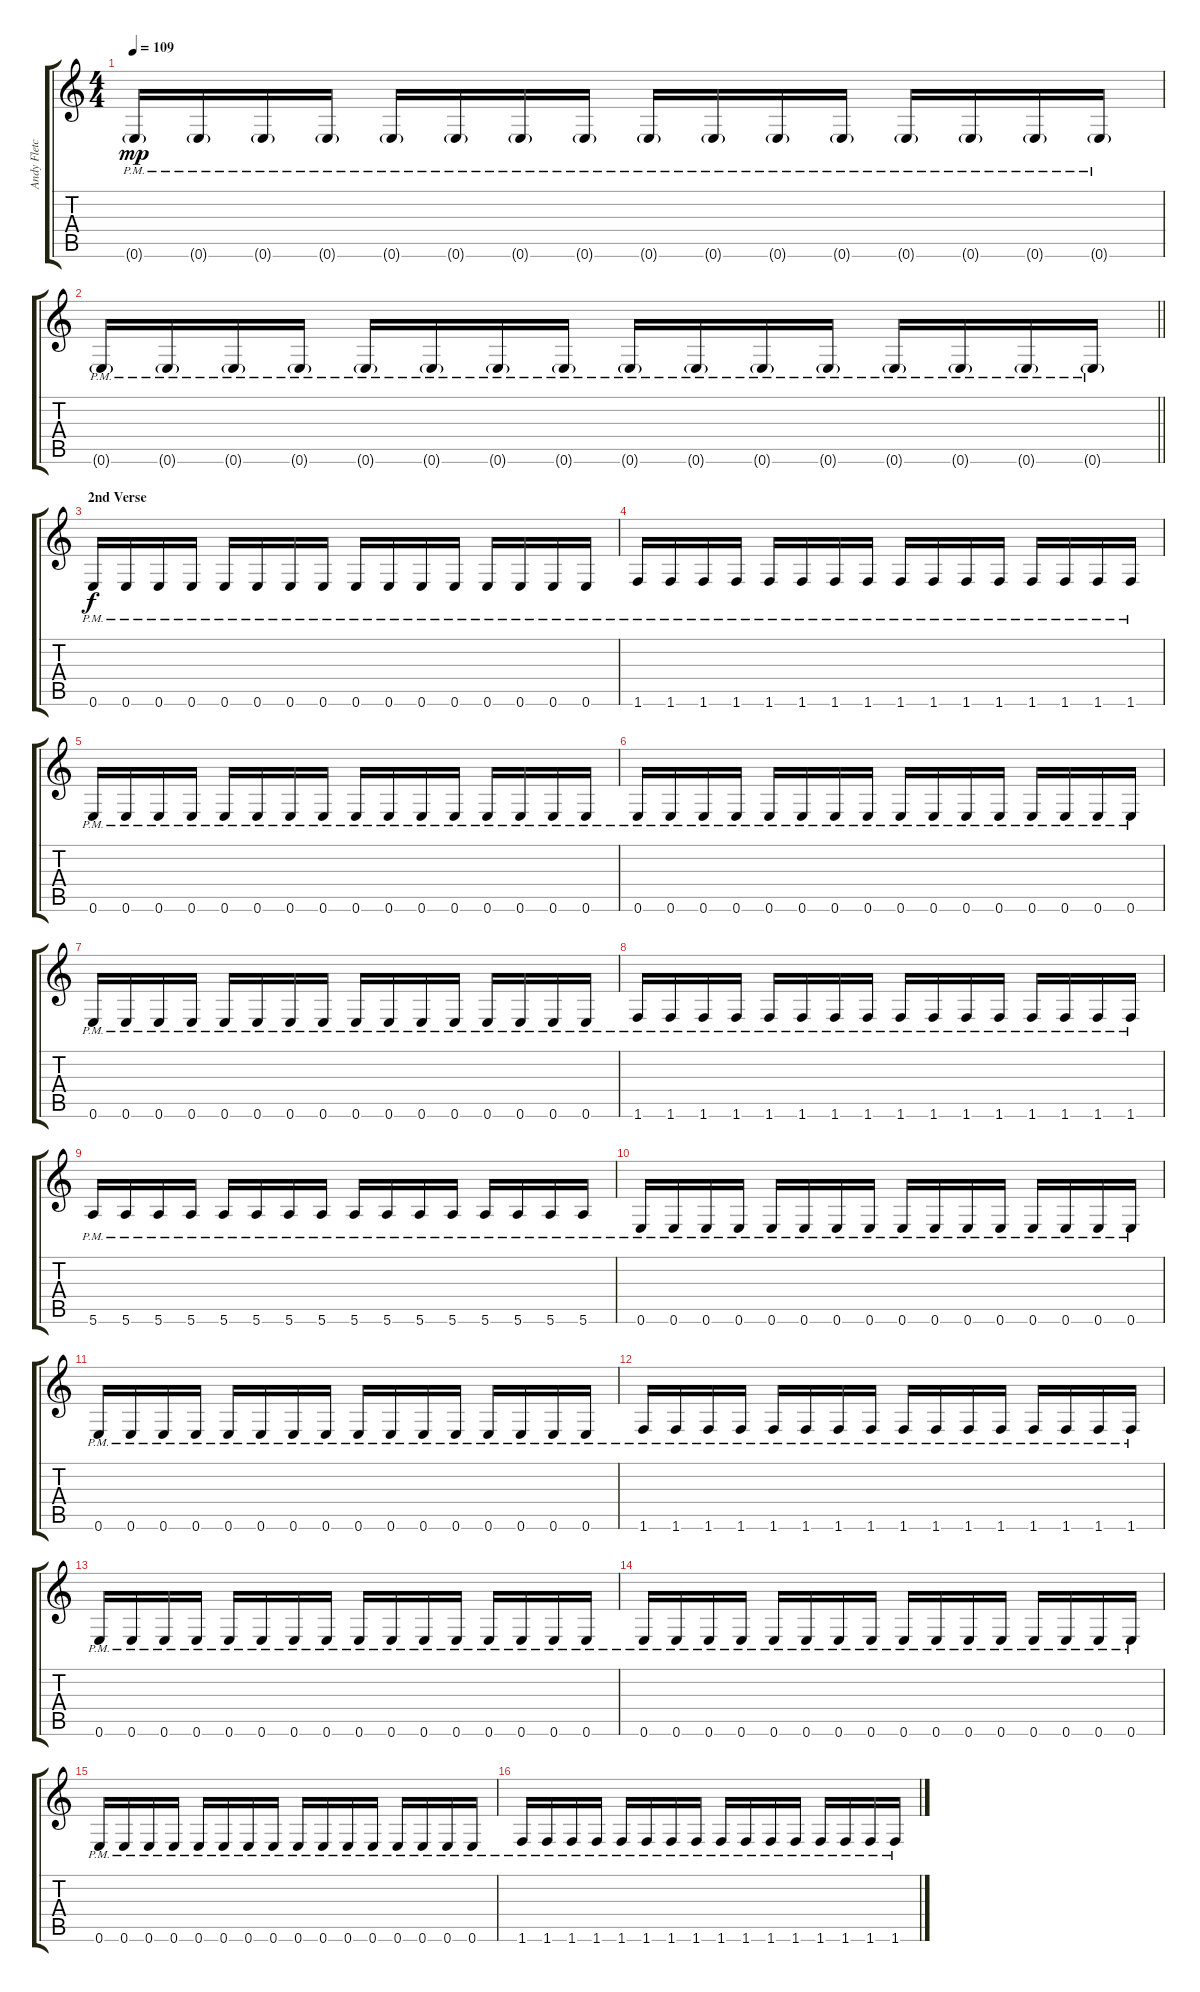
\track ("Andy Fletcher - Synth II" "Andy Fletc") {instrument overdrivenguitar}
\staff {score tabs}
\tuning (E4 B3 G3 D3 A2 E2) {hide}
\ts (4 4)
\tempo 109
\clef g2
\ks c
0.6{g pm}.16{dy mp} 0.6{g pm}.16 0.6{g pm}.16 0.6{g pm}.16 0.6{g pm}.16 0.6{g pm}.16 0.6{g pm}.16 0.6{g pm}.16 0.6{g pm}.16 0.6{g pm}.16 0.6{g pm}.16 0.6{g pm}.16 0.6{g pm}.16 0.6{g pm}.16 0.6{g pm}.16 0.6{g pm}.16 |
\barLineRight lightlight
0.6{g pm}.16 0.6{g pm}.16 0.6{g pm}.16 0.6{g pm}.16 0.6{g pm}.16 0.6{g pm}.16 0.6{g pm}.16 0.6{g pm}.16 0.6{g pm}.16 0.6{g pm}.16 0.6{g pm}.16 0.6{g pm}.16 0.6{g pm}.16 0.6{g pm}.16 0.6{g pm}.16 0.6{g pm}.16 |
\section ("" "2nd Verse")
0.6{pm}.16{dy f instrument distortionguitar} 0.6{pm}.16 0.6{pm}.16 0.6{pm}.16 0.6{pm}.16 0.6{pm}.16 0.6{pm}.16 0.6{pm}.16 0.6{pm}.16 0.6{pm}.16 0.6{pm}.16 0.6{pm}.16 0.6{pm}.16 0.6{pm}.16 0.6{pm}.16 0.6{pm}.16 |
1.6{pm}.16 1.6{pm}.16 1.6{pm}.16 1.6{pm}.16 1.6{pm}.16 1.6{pm}.16 1.6{pm}.16 1.6{pm}.16 1.6{pm}.16 1.6{pm}.16 1.6{pm}.16 1.6{pm}.16 1.6{pm}.16 1.6{pm}.16 1.6{pm}.16 1.6{pm}.16 |
0.6{pm}.16 0.6{pm}.16 0.6{pm}.16 0.6{pm}.16 0.6{pm}.16 0.6{pm}.16 0.6{pm}.16 0.6{pm}.16 0.6{pm}.16 0.6{pm}.16 0.6{pm}.16 0.6{pm}.16 0.6{pm}.16 0.6{pm}.16 0.6{pm}.16 0.6{pm}.16 |
0.6{pm}.16 0.6{pm}.16 0.6{pm}.16 0.6{pm}.16 0.6{pm}.16 0.6{pm}.16 0.6{pm}.16 0.6{pm}.16 0.6{pm}.16 0.6{pm}.16 0.6{pm}.16 0.6{pm}.16 0.6{pm}.16 0.6{pm}.16 0.6{pm}.16 0.6{pm}.16 |
0.6{pm}.16 0.6{pm}.16 0.6{pm}.16 0.6{pm}.16 0.6{pm}.16 0.6{pm}.16 0.6{pm}.16 0.6{pm}.16 0.6{pm}.16 0.6{pm}.16 0.6{pm}.16 0.6{pm}.16 0.6{pm}.16 0.6{pm}.16 0.6{pm}.16 0.6{pm}.16 |
1.6{pm}.16 1.6{pm}.16 1.6{pm}.16 1.6{pm}.16 1.6{pm}.16 1.6{pm}.16 1.6{pm}.16 1.6{pm}.16 1.6{pm}.16 1.6{pm}.16 1.6{pm}.16 1.6{pm}.16 1.6{pm}.16 1.6{pm}.16 1.6{pm}.16 1.6{pm}.16 |
5.6{pm}.16 5.6{pm}.16 5.6{pm}.16 5.6{pm}.16 5.6{pm}.16 5.6{pm}.16 5.6{pm}.16 5.6{pm}.16 5.6{pm}.16 5.6{pm}.16 5.6{pm}.16 5.6{pm}.16 5.6{pm}.16 5.6{pm}.16 5.6{pm}.16 5.6{pm}.16 |
0.6{pm}.16 0.6{pm}.16 0.6{pm}.16 0.6{pm}.16 0.6{pm}.16 0.6{pm}.16 0.6{pm}.16 0.6{pm}.16 0.6{pm}.16 0.6{pm}.16 0.6{pm}.16 0.6{pm}.16 0.6{pm}.16 0.6{pm}.16 0.6{pm}.16 0.6{pm}.16 |
0.6{pm}.16 0.6{pm}.16 0.6{pm}.16 0.6{pm}.16 0.6{pm}.16 0.6{pm}.16 0.6{pm}.16 0.6{pm}.16 0.6{pm}.16 0.6{pm}.16 0.6{pm}.16 0.6{pm}.16 0.6{pm}.16 0.6{pm}.16 0.6{pm}.16 0.6{pm}.16 |
1.6{pm}.16 1.6{pm}.16 1.6{pm}.16 1.6{pm}.16 1.6{pm}.16 1.6{pm}.16 1.6{pm}.16 1.6{pm}.16 1.6{pm}.16 1.6{pm}.16 1.6{pm}.16 1.6{pm}.16 1.6{pm}.16 1.6{pm}.16 1.6{pm}.16 1.6{pm}.16 |
0.6{pm}.16 0.6{pm}.16 0.6{pm}.16 0.6{pm}.16 0.6{pm}.16 0.6{pm}.16 0.6{pm}.16 0.6{pm}.16 0.6{pm}.16 0.6{pm}.16 0.6{pm}.16 0.6{pm}.16 0.6{pm}.16 0.6{pm}.16 0.6{pm}.16 0.6{pm}.16 |
0.6{pm}.16 0.6{pm}.16 0.6{pm}.16 0.6{pm}.16 0.6{pm}.16 0.6{pm}.16 0.6{pm}.16 0.6{pm}.16 0.6{pm}.16 0.6{pm}.16 0.6{pm}.16 0.6{pm}.16 0.6{pm}.16 0.6{pm}.16 0.6{pm}.16 0.6{pm}.16 |
0.6{pm}.16 0.6{pm}.16 0.6{pm}.16 0.6{pm}.16 0.6{pm}.16 0.6{pm}.16 0.6{pm}.16 0.6{pm}.16 0.6{pm}.16 0.6{pm}.16 0.6{pm}.16 0.6{pm}.16 0.6{pm}.16 0.6{pm}.16 0.6{pm}.16 0.6{pm}.16 |
1.6{pm}.16 1.6{pm}.16 1.6{pm}.16 1.6{pm}.16 1.6{pm}.16 1.6{pm}.16 1.6{pm}.16 1.6{pm}.16 1.6{pm}.16 1.6{pm}.16 1.6{pm}.16 1.6{pm}.16 1.6{pm}.16 1.6{pm}.16 1.6{pm}.16 1.6{pm}.16
